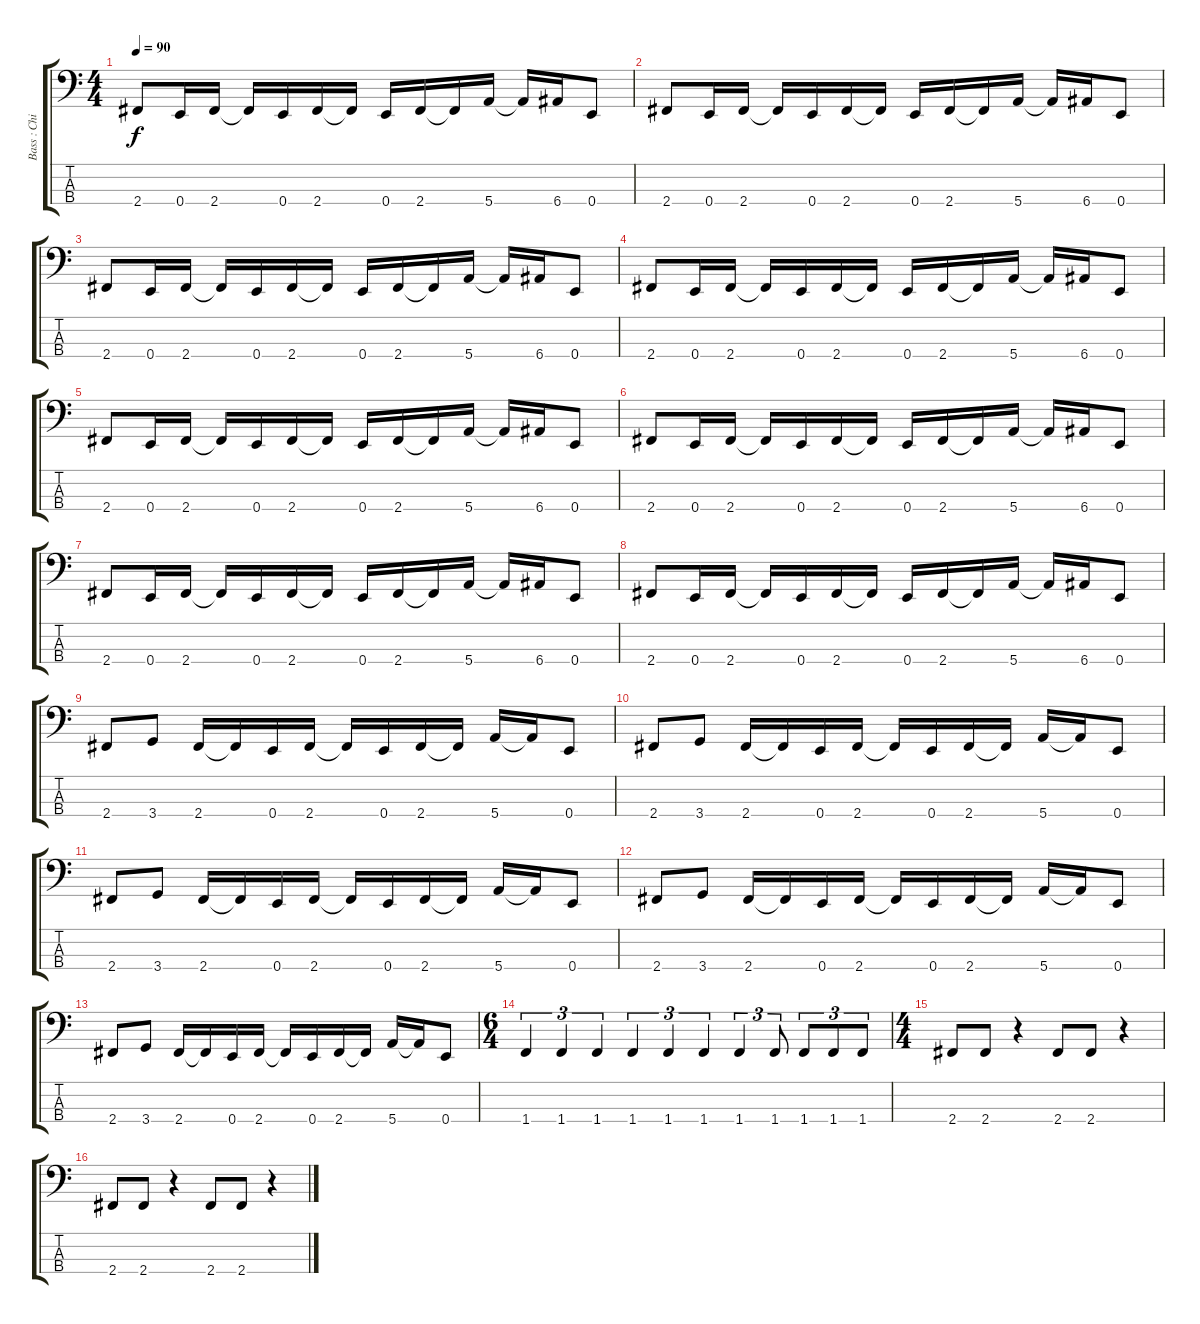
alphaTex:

\track ("Bass : Chi Cheng" "Bass : Chi") {instrument electricbassfinger}
\staff {score tabs}
\tuning (G2 D2 A1 E1) {hide}
\ts (4 4)
\tempo 90
\clef f4
\ks c
2.4.8{dy f instrument distortionguitar} 0.4.16 2.4.16 2.4{t}.16 0.4.16 2.4.16 2.4{t}.16 0.4.16 2.4.16 2.4{t}.16 5.4.16 5.4{t}.16 6.4.16 0.4.8 |
2.4.8{instrument distortionguitar} 0.4.16 2.4.16 2.4{t}.16 0.4.16 2.4.16 2.4{t}.16 0.4.16 2.4.16 2.4{t}.16 5.4.16 5.4{t}.16 6.4.16 0.4.8 |
2.4.8{instrument distortionguitar} 0.4.16 2.4.16 2.4{t}.16 0.4.16 2.4.16 2.4{t}.16 0.4.16 2.4.16 2.4{t}.16 5.4.16 5.4{t}.16 6.4.16 0.4.8 |
2.4.8{instrument distortionguitar} 0.4.16 2.4.16 2.4{t}.16 0.4.16 2.4.16 2.4{t}.16 0.4.16 2.4.16 2.4{t}.16 5.4.16 5.4{t}.16 6.4.16 0.4.8 |
2.4.8 0.4.16 2.4.16 2.4{t}.16 0.4.16 2.4.16 2.4{t}.16 0.4.16 2.4.16 2.4{t}.16 5.4.16 5.4{t}.16 6.4.16 0.4.8 |
2.4.8 0.4.16 2.4.16 2.4{t}.16 0.4.16 2.4.16 2.4{t}.16 0.4.16 2.4.16 2.4{t}.16 5.4.16 5.4{t}.16 6.4.16 0.4.8 |
2.4.8 0.4.16 2.4.16 2.4{t}.16 0.4.16 2.4.16 2.4{t}.16 0.4.16 2.4.16 2.4{t}.16 5.4.16 5.4{t}.16 6.4.16 0.4.8 |
2.4.8 0.4.16 2.4.16 2.4{t}.16 0.4.16 2.4.16 2.4{t}.16 0.4.16 2.4.16 2.4{t}.16 5.4.16 5.4{t}.16 6.4.16 0.4.8 |
2.4.8 3.4.8 2.4.16 2.4{t}.16 0.4.16 2.4.16 2.4{t}.16 0.4.16 2.4.16 2.4{t}.16 5.4.16 5.4{t}.16 0.4.8 |
2.4.8 3.4.8 2.4.16 2.4{t}.16 0.4.16 2.4.16 2.4{t}.16 0.4.16 2.4.16 2.4{t}.16 5.4.16 5.4{t}.16 0.4.8 |
2.4.8 3.4.8 2.4.16 2.4{t}.16 0.4.16 2.4.16 2.4{t}.16 0.4.16 2.4.16 2.4{t}.16 5.4.16 5.4{t}.16 0.4.8 |
2.4.8 3.4.8 2.4.16 2.4{t}.16 0.4.16 2.4.16 2.4{t}.16 0.4.16 2.4.16 2.4{t}.16 5.4.16 5.4{t}.16 0.4.8 |
2.4.8 3.4.8 2.4.16 2.4{t}.16 0.4.16 2.4.16 2.4{t}.16 0.4.16 2.4.16 2.4{t}.16 5.4.16 5.4{t}.16 0.4.8 |
\ts (6 4)
1.4.4{tu (3 2) instrument electricbassfinger} 1.4.4{tu (3 2)} 1.4.4{tu (3 2)} 1.4.4{tu (3 2)} 1.4.4{tu (3 2)} 1.4.4{tu (3 2)} 1.4.4{tu (3 2)} 1.4.8{tu (3 2)} 1.4.8{tu (3 2)} 1.4.8{tu (3 2)} 1.4.8{tu (3 2)} |
\ts (4 4)
2.4.8 2.4.8 r.4 2.4.8 2.4.8 r.4 |
2.4.8 2.4.8 r.4 2.4.8 2.4.8 r.4
